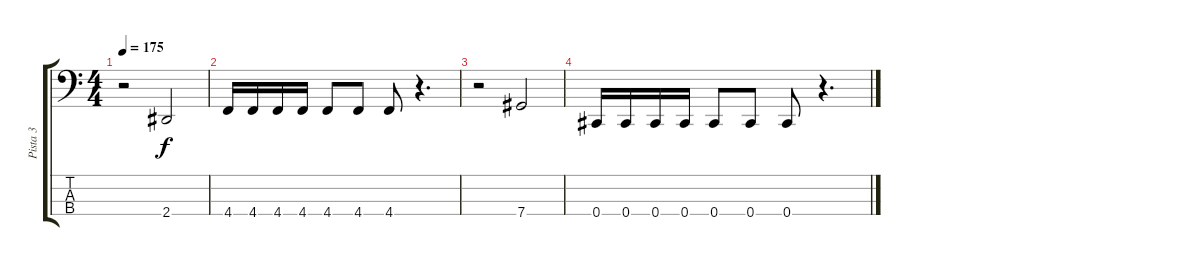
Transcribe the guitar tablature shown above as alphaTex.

\track ("Pista 3" "Pista 3") {instrument electricbasspick}
\staff {score tabs}
\tuning (Gb2 Db2 Ab1 Db1) {hide}
\ts (4 4)
\tempo 175
\clef f4
\ks c
r.2{dy f} 2.4.2 |
4.4.16 4.4.16 4.4.16 4.4.16 4.4.8 4.4.8 4.4.8 r.4{d} |
r.2 7.4.2 |
0.4.16 0.4.16 0.4.16 0.4.16 0.4.8 0.4.8 0.4.8 r.4{d}
